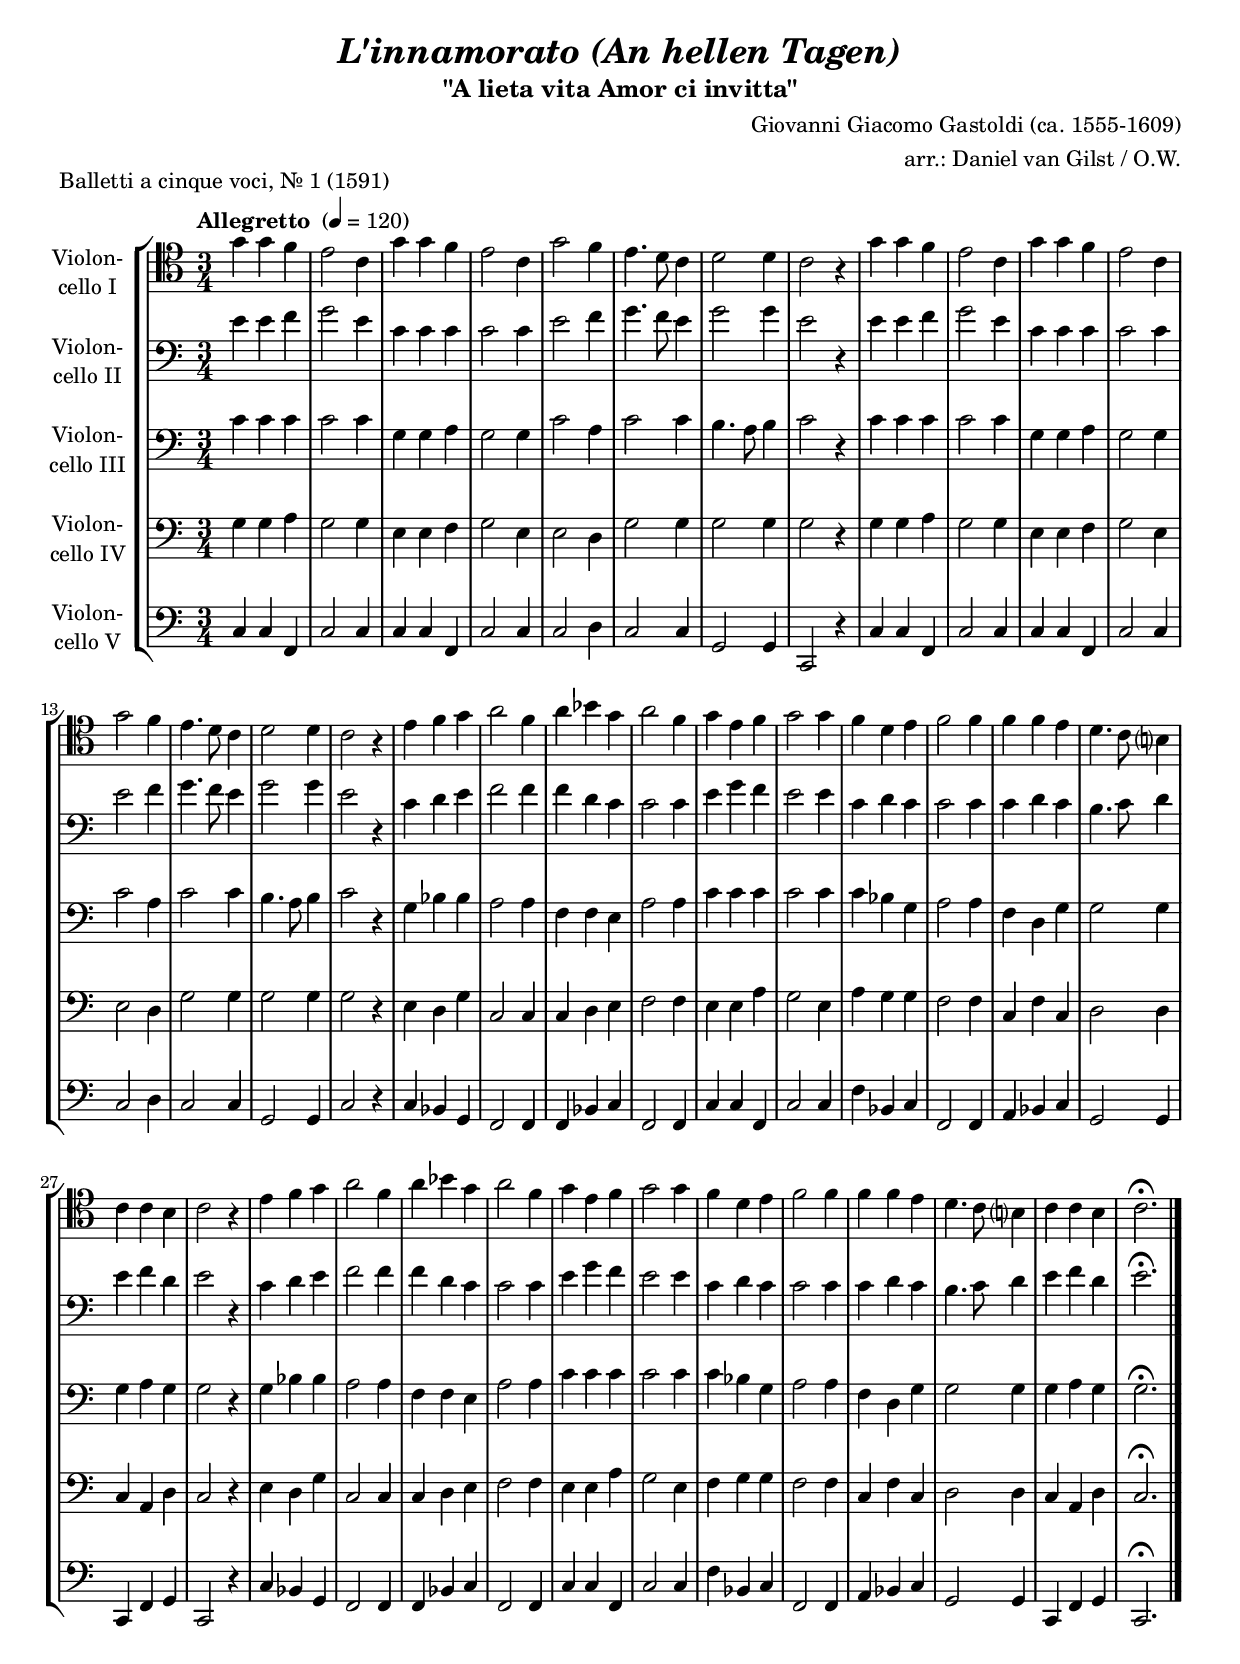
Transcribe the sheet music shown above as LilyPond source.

\version "2.18.2"
\include "deutsch.ly"
  
#(set-global-staff-size 19)

\header {
  title     = \markup \bold \italic "L'innamorato (An hellen Tagen)"
  subtitle  = "\"A lieta vita Amor ci invitta\""
  composer  = "Giovanni Giacomo Gastoldi (ca. 1555-1609)"
  arranger  = "arr.: Daniel van Gilst / O.W."
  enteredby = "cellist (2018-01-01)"
  piece     = "Balletti a cinque voci, Nr. 1 (1591)"
}

voiceconsts = {
  \key g \major
  \time 3/4
  \clef "bass"
%  \numericTimeSignature
  \compressFullBarRests
  % Set default beaming for all staves
% \set Timing.beamExceptions = #'()
% \set Timing.baseMoment     = #(ly:make-moment 1 4)
% \set Timing.beatStructure  = #'(1 1 1)
  \tempo "Allegretto " 4=120
}

micl = "clarinet"
mifl = "flute"
miob = "oboe"
mifh = "french horn"
misx = "tenor sax"
mist = "string ensemble 1"
miba = "cello"

va = \relative c'' {
  \voiceconsts
  \clef "tenor"

  d4 d c
  h2 g4
  d' d c
  h2 g4
  d'2 c4
  h4. a8 g4
  a2 a4
  g2 r4
  d' d c
  h2 g4

  d' d c
  h2 g4
  d'2 c4
  h4. a8 g4
  a2 a4
  g2 r4
  h c d
  e2 c4
  e f d
  e2 c4

  d h c
  d2 d4
  c a h
  c2 c4
  c c h
  a4. g8 fis?4
  g g fis
  g2 r4
  h c d
  e2 c4

  e f d
  e2 c4
  d h c
  d2 d4
  c a h
  c2 c4
  c c h
  a4. g8 fis?4
  g g fis
  g2.\fermata \bar "|."
}

vb = \relative c'' {
  \voiceconsts

  h4 h c
  d2 h4
  g g g
  g2 g4
  h2 c4
  d4. c8 h4
  d2 d4
  h2 r4
  h h c
  d2 h4

  g g g
  g2 g4
  h2 c4
  d4. c8 h4
  d2 d4
  h2 r4
  g a h
  c2 c4
  c a g
  g2 g4

  h d c
  h2 h4
  g a g
  g2 g4
  g a g
  fis4. g8 a4
  h c a
  h2 r4
  g a h
  c2 c4

  c a g
  g2 g4
  h d c
  h2 h4
  g a g
  g2 g4
  g a g
  fis4. g8 a4
  h c a
  h2.\fermata \bar "|."
}

vc = \relative c'' {
  \voiceconsts

  g4 g g
  g2 g4
  d d e
  d2 d4
  g2 e4
  g2 g4
  fis4. e8 fis4
  g2 r4
  g g g
  g2 g4

  d d e
  d2 d4
  g2 e4
  g2 g4
  fis4. e8 fis4
  g2 r4
  d f f
  e2 e4
  c c h
  e2 e4

  g g g
  g2 g4
  g f d
  e2 e4
  c a d
  d2 d4
  d e d
  d2 r4
  d f f
  e2 e4

  c c h
  e2 e4
  g g g
  g2 g4
  g f d
  e2 e4
  c a d
  d2 d4
  d e d
  d2.\fermata \bar "|."
}

vd = \relative c' {
  \voiceconsts

  d4 d e
  d2 d4
  h h c
  d2 h4
  h2 a4
  d2 d4
  d2 d4
  d2 r4
  d d e
  d2 d4

  h h c
  d2 h4
  h2 a4
  d2 d4
  d2 d4
  d2 r4
  h a d
  g,2 g4
  g a h
  c2 c4

  h h e
  d2 h4
  e d d
  c2 c4
  g c g
  a2 a4
  g e a
  g2 r4
  h a d
  g,2 g4

  g a h
  c2 c4
  h h e
  d2 h4
  c d d
  c2 c4
  g c g
  a2 a4
  g e a
  g2.\fermata \bar "|."
}

ve = \relative c' {
  \voiceconsts

  g4 g c,
  g'2 g4
  g g c,
  g'2 g4
  g2 a4
  g2 g4
  d2 d4
  g,2 r4
  g' g c,
  g'2 g4

  g g c,
  g'2 g4
  g2 a4
  g2 g4
  d2 d4
  g2 r4
  g f d
  c2 c4
  c f g
  c,2 c4

  g' g c,
  g'2 g4
  c f, g
  c,2 c4
  e f g
  d2 d4
  g, c d
  g,2 r4
  g' f d
  c2 c4

  c f g
  c,2 c4
  g' g c,
  g'2 g4
  c f, g
  c,2 c4
  e f g
  d2 d4
  g, c d
  g,2.\fermata \bar "|."
}


music = \new StaffGroup <<
      \new Staff {
	\set Staff.midiInstrument = \miba
	\set Staff.instrumentName = \markup \center-column { "Violon-" "cello I" }
	\transpose g c { \va }
      }

      \new Staff {
	\set Staff.midiInstrument = \miba
	\set Staff.instrumentName = \markup \center-column { "Violon-" "cello II" }
	\transpose g c { \vb }
      }

      \new Staff {
	\set Staff.midiInstrument = \miba
	\set Staff.instrumentName = \markup \center-column { "Violon-" "cello III" }
	\transpose g c { \vc }
      }

      \new Staff {
	\set Staff.midiInstrument = \miba
	\set Staff.instrumentName = \markup \center-column { "Violon-" "cello IV" }
	\transpose g c { \vd }
      }

      \new Staff {
	\set Staff.midiInstrument = \miba
	\set Staff.instrumentName = \markup \center-column { "Violon-" "cello V" }
	\transpose g c { \ve }
      }
>>

\book {
  \score {
    \music
    \layout {}
  }

  \score {
    \unfoldRepeats \music

    \midi {
      \context {
        \Score
      }
    }
  }
}
